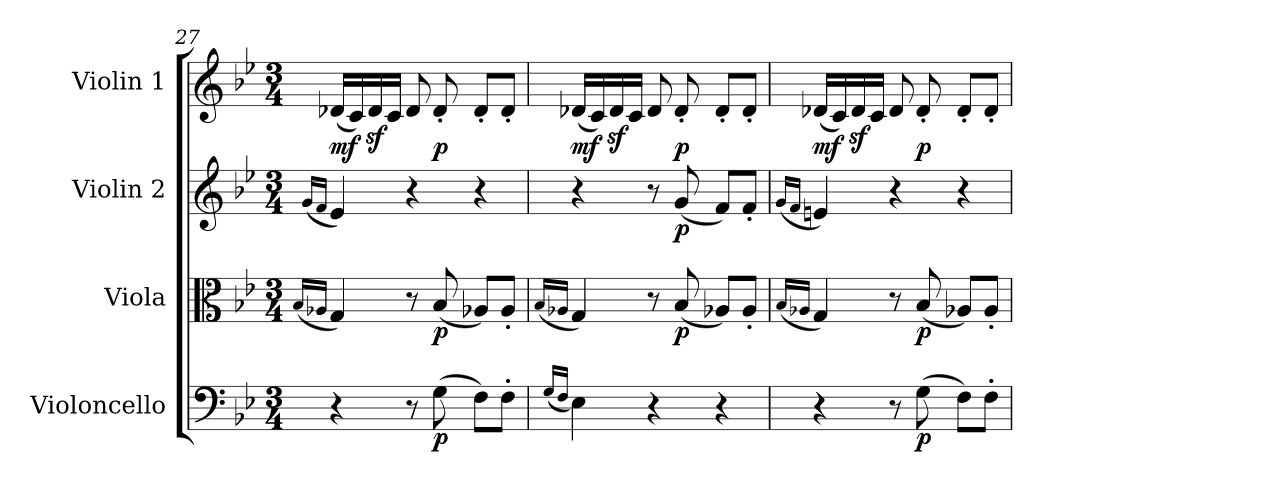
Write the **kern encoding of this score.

**kern	**dynam	**kern	**dynam	**kern	**dynam	**kern	**dynam
*part4	*part4	*part3	*part3	*part2	*part2	*part1	*part1
*staff4	*staff4	*staff3	*staff3	*staff2	*staff2	*staff1	*staff1
*I"Violoncello	*	*I"Viola	*	*I"Violin 2	*	*I"Violin 1	*
*I'Vc	*	*I'Vla	*	*I'Vln	*	*I'Vln	*
*clefF4	*	*clefC3	*	*clefG2	*	*clefG2	*
*k[b-e-]	*	*k[b-e-]	*	*k[b-e-]	*	*k[b-e-]	*
*M3/4	*	*M3/4	*	*M3/4	*	*M3/4	*
=27	=27	=27	=27	=27	=27	=27	=27
.	.	(16qB-/LL	.	(16qg/LL	.	.	.
.	.	16qA-X/JJ	.	16qf/JJ	.	.	.
*	*	*^	*	*^	*	*	*
!	!	!	!	!	!	!	!	!	!LO:DY:b
4r	.	4G/)	8ryy	.	4e-/)	8ryy	.	(16d-X/LL	mf
.	.	.	.	.	.	.	.	16c/)	.
.	.	.	8ryy	.	.	8ryy	.	16d-z</	.
.	.	.	.	.	.	.	.	16c/JJ	.
8r	.	8r	2ryy	.	4r	4ryy	.	8d-/	.
!	!LO:DY:b	!	!	!LO:DY:b	!	!	!	!	!LO:DY:b
(8G\	p	(8B-/	.	p	.	.	.	8d-'/	p
8F\L)	.	8A-X/L)	.	.	4r	4ryy	.	8d-'/L	.
8F'\J	.	8A-'/J	.	.	.	.	.	8d-'/J	.
*	*	*	*	*	*v	*v	*	*	*
=28	=28	=28	=28	=28	=28	=28	=28	=28
(16qG/LL	.	(16qB-/LL	.	.	.	.	.	.
16qF/JJ	.	16qA-X/JJ	.	.	.	.	.	.
*^	*	*	*	*	*	*	*	*
!	!	!	!	!	!	!	!	!	!LO:DY:b
4E-\)	8ryy	.	4G/)	8ryy	.	4r	.	(16d-X/LL	mf
.	.	.	.	.	.	.	.	16c/)	.
.	8ryy	.	.	8ryy	.	.	.	16d-z</	.
.	.	.	.	.	.	.	.	16c/JJ	.
4r	4ryy	.	8r	4ryy	.	8r	.	8d-/	.
!	!	!	!	!	!LO:DY:b	!	!LO:DY:b	!	!LO:DY:b
.	.	.	(8B-/	.	p	(8g/	p	8d-'/	p
4r	4ryy	.	8A-X/L)	4ryy	.	8f/L)	.	8d-'/L	.
.	.	.	8A-'/J	.	.	8f'/J	.	8d-'/J	.
*v	*v	*	*	*	*	*	*	*	*
!!LO:LB:g=z
=29	=29	=29	=29	=29	=29	=29	=29	=29
.	.	(16qB-/LL	.	.	(16qg/LL	.	.	.
.	.	16qA-X/JJ	.	.	16qf/JJ	.	.	.
*	*	*	*	*	*^	*	*	*
!	!	!	!	!	!	!	!	!	!LO:DY:b
4r	.	4G/)	8ryy	.	4en/)	8ryy	.	(16d-X/LL	mf
.	.	.	.	.	.	.	.	16c/)	.
.	.	.	8ryy	.	.	8ryy	.	16d-z</	.
.	.	.	.	.	.	.	.	16c/JJ	.
8r	.	8r	2ryy	.	4r	4ryy	.	8d-/	.
!	!LO:DY:b	!	!	!LO:DY:b	!	!	!	!	!LO:DY:b
(8G\	p	(8B-/	.	p	.	.	.	8d-'/	p
8F\L)	.	8A-X/L)	.	.	4r	4ryy	.	8d-'/L	.
8F'\J	.	8A-'/J	.	.	.	.	.	8d-'/J	.
*	*	*v	*v	*	*	*	*	*	*
*	*	*	*	*v	*v	*	*	*
=	=	=	=	=	=	=	=
*-	*-	*-	*-	*-	*-	*-	*-
